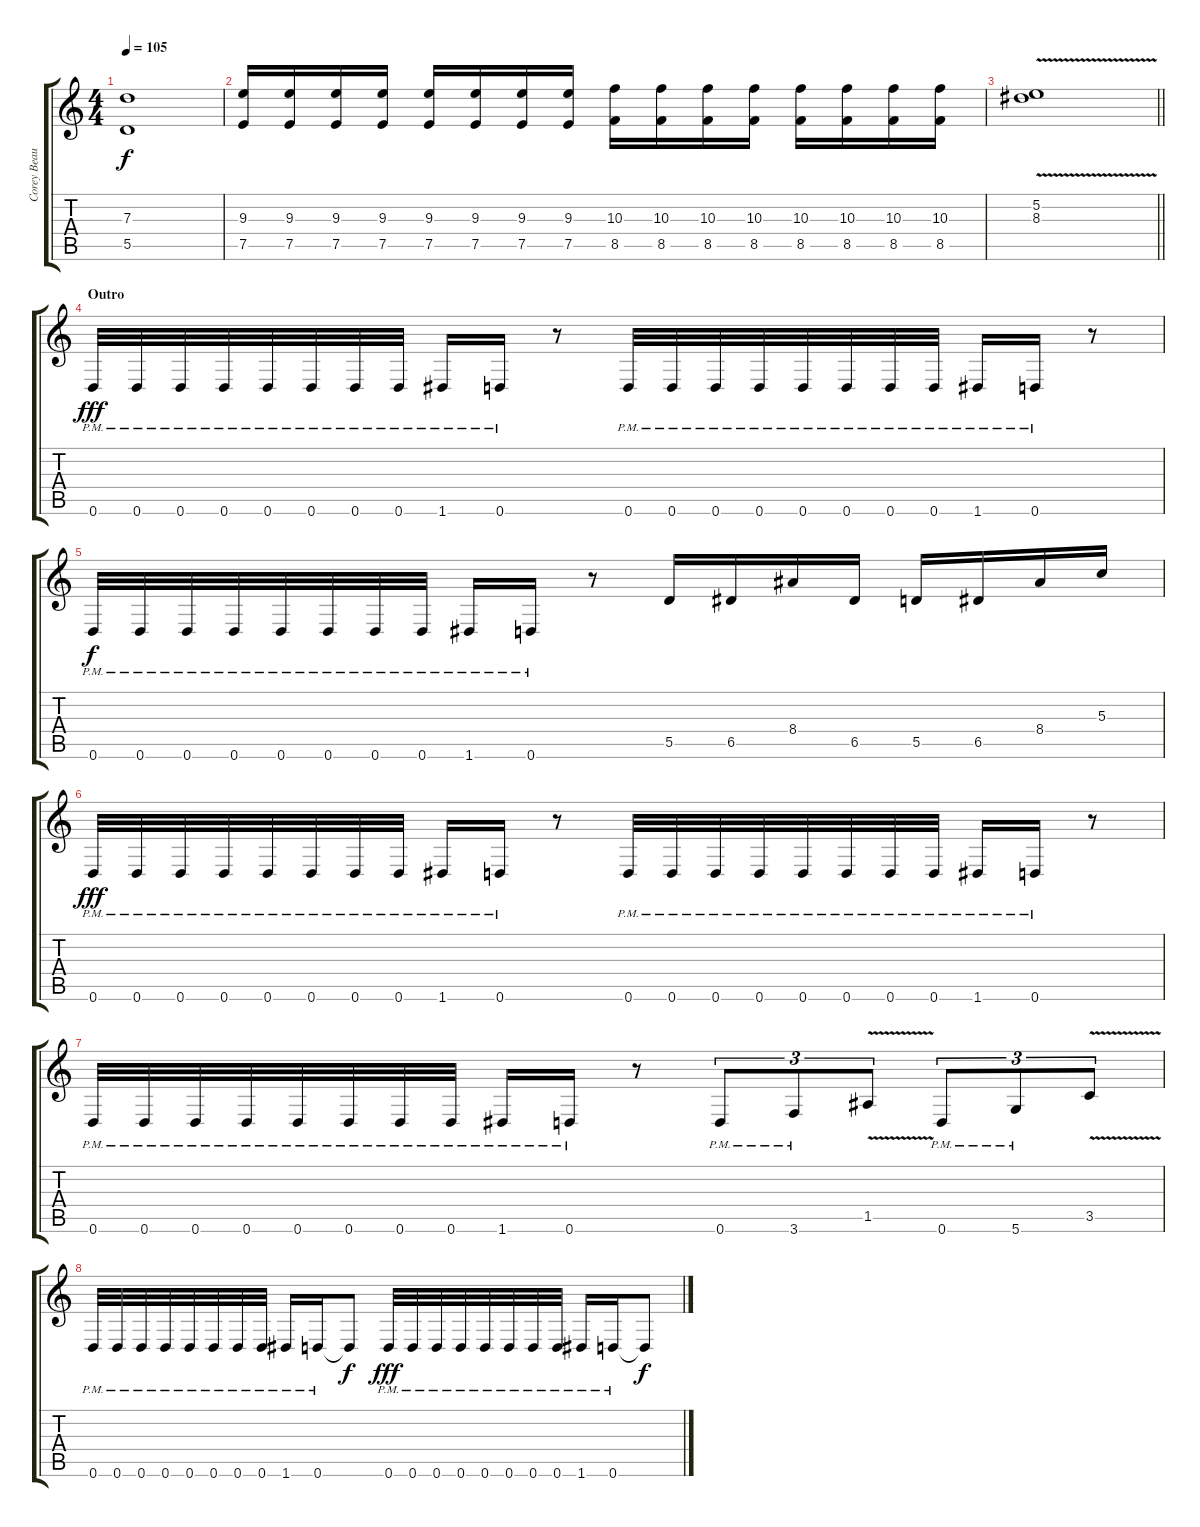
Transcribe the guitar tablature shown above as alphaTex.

\track ("Corey Beaulieu" "Corey Beau") {instrument distortionguitar}
\staff {score tabs}
\tuning (E4 B3 G3 D3 A2 D2) {hide}
\ts (4 4)
\tempo 105
\clef g2
\ks c
(7.3 5.5).1{dy f} |
(9.3 7.5).16 (9.3 7.5).16 (9.3 7.5).16 (9.3 7.5).16 (9.3 7.5).16 (9.3 7.5).16 (9.3 7.5).16 (9.3 7.5).16 (10.3 8.5).16 (10.3 8.5).16 (10.3 8.5).16 (10.3 8.5).16 (10.3 8.5).16 (10.3 8.5).16 (10.3 8.5).16 (10.3 8.5).16 |
\barLineRight lightlight
(5.2 8.3{v}).1 |
\section ("" "Outro")
0.6{pm}.32{dy fff} 0.6{pm}.32 0.6{pm}.32 0.6{pm}.32 0.6{pm}.32 0.6{pm}.32 0.6{pm}.32 0.6{pm}.32 1.6{pm}.16 0.6{pm}.16 r.8 0.6{pm}.32 0.6{pm}.32 0.6{pm}.32 0.6{pm}.32 0.6{pm}.32 0.6{pm}.32 0.6{pm}.32 0.6{pm}.32 1.6{pm}.16 0.6{pm}.16 r.8 |
0.6{pm}.32{dy f} 0.6{pm}.32 0.6{pm}.32 0.6{pm}.32 0.6{pm}.32 0.6{pm}.32 0.6{pm}.32 0.6{pm}.32 1.6{pm}.16 0.6{pm}.16 r.8 5.5.16 6.5.16 8.4.16 6.5.16 5.5.16 6.5.16 8.4.16 5.3.16 |
0.6{pm}.32{dy fff} 0.6{pm}.32 0.6{pm}.32 0.6{pm}.32 0.6{pm}.32 0.6{pm}.32 0.6{pm}.32 0.6{pm}.32 1.6{pm}.16 0.6{pm}.16 r.8 0.6{pm}.32 0.6{pm}.32 0.6{pm}.32 0.6{pm}.32 0.6{pm}.32 0.6{pm}.32 0.6{pm}.32 0.6{pm}.32 1.6{pm}.16 0.6{pm}.16 r.8 |
0.6{pm}.32 0.6{pm}.32 0.6{pm}.32 0.6{pm}.32 0.6{pm}.32 0.6{pm}.32 0.6{pm}.32 0.6{pm}.32 1.6{pm}.16 0.6{pm}.16 r.8 0.6{pm}.8{tu (3 2)} 3.6{pm}.8{tu (3 2)} 1.5{v}.8{tu (3 2)} 0.6{pm}.8{tu (3 2)} 5.6{pm}.8{tu (3 2)} 3.5{v}.8{tu (3 2)} |
0.6{pm}.32 0.6{pm}.32 0.6{pm}.32 0.6{pm}.32 0.6{pm}.32 0.6{pm}.32 0.6{pm}.32 0.6{pm}.32 1.6{pm}.16 0.6{pm}.16 0.6{t}.8{dy f} 0.6{pm}.32{dy fff} 0.6{pm}.32 0.6{pm}.32 0.6{pm}.32 0.6{pm}.32 0.6{pm}.32 0.6{pm}.32 0.6{pm}.32 1.6{pm}.16 0.6{pm}.16 0.6{t}.8{dy f}
